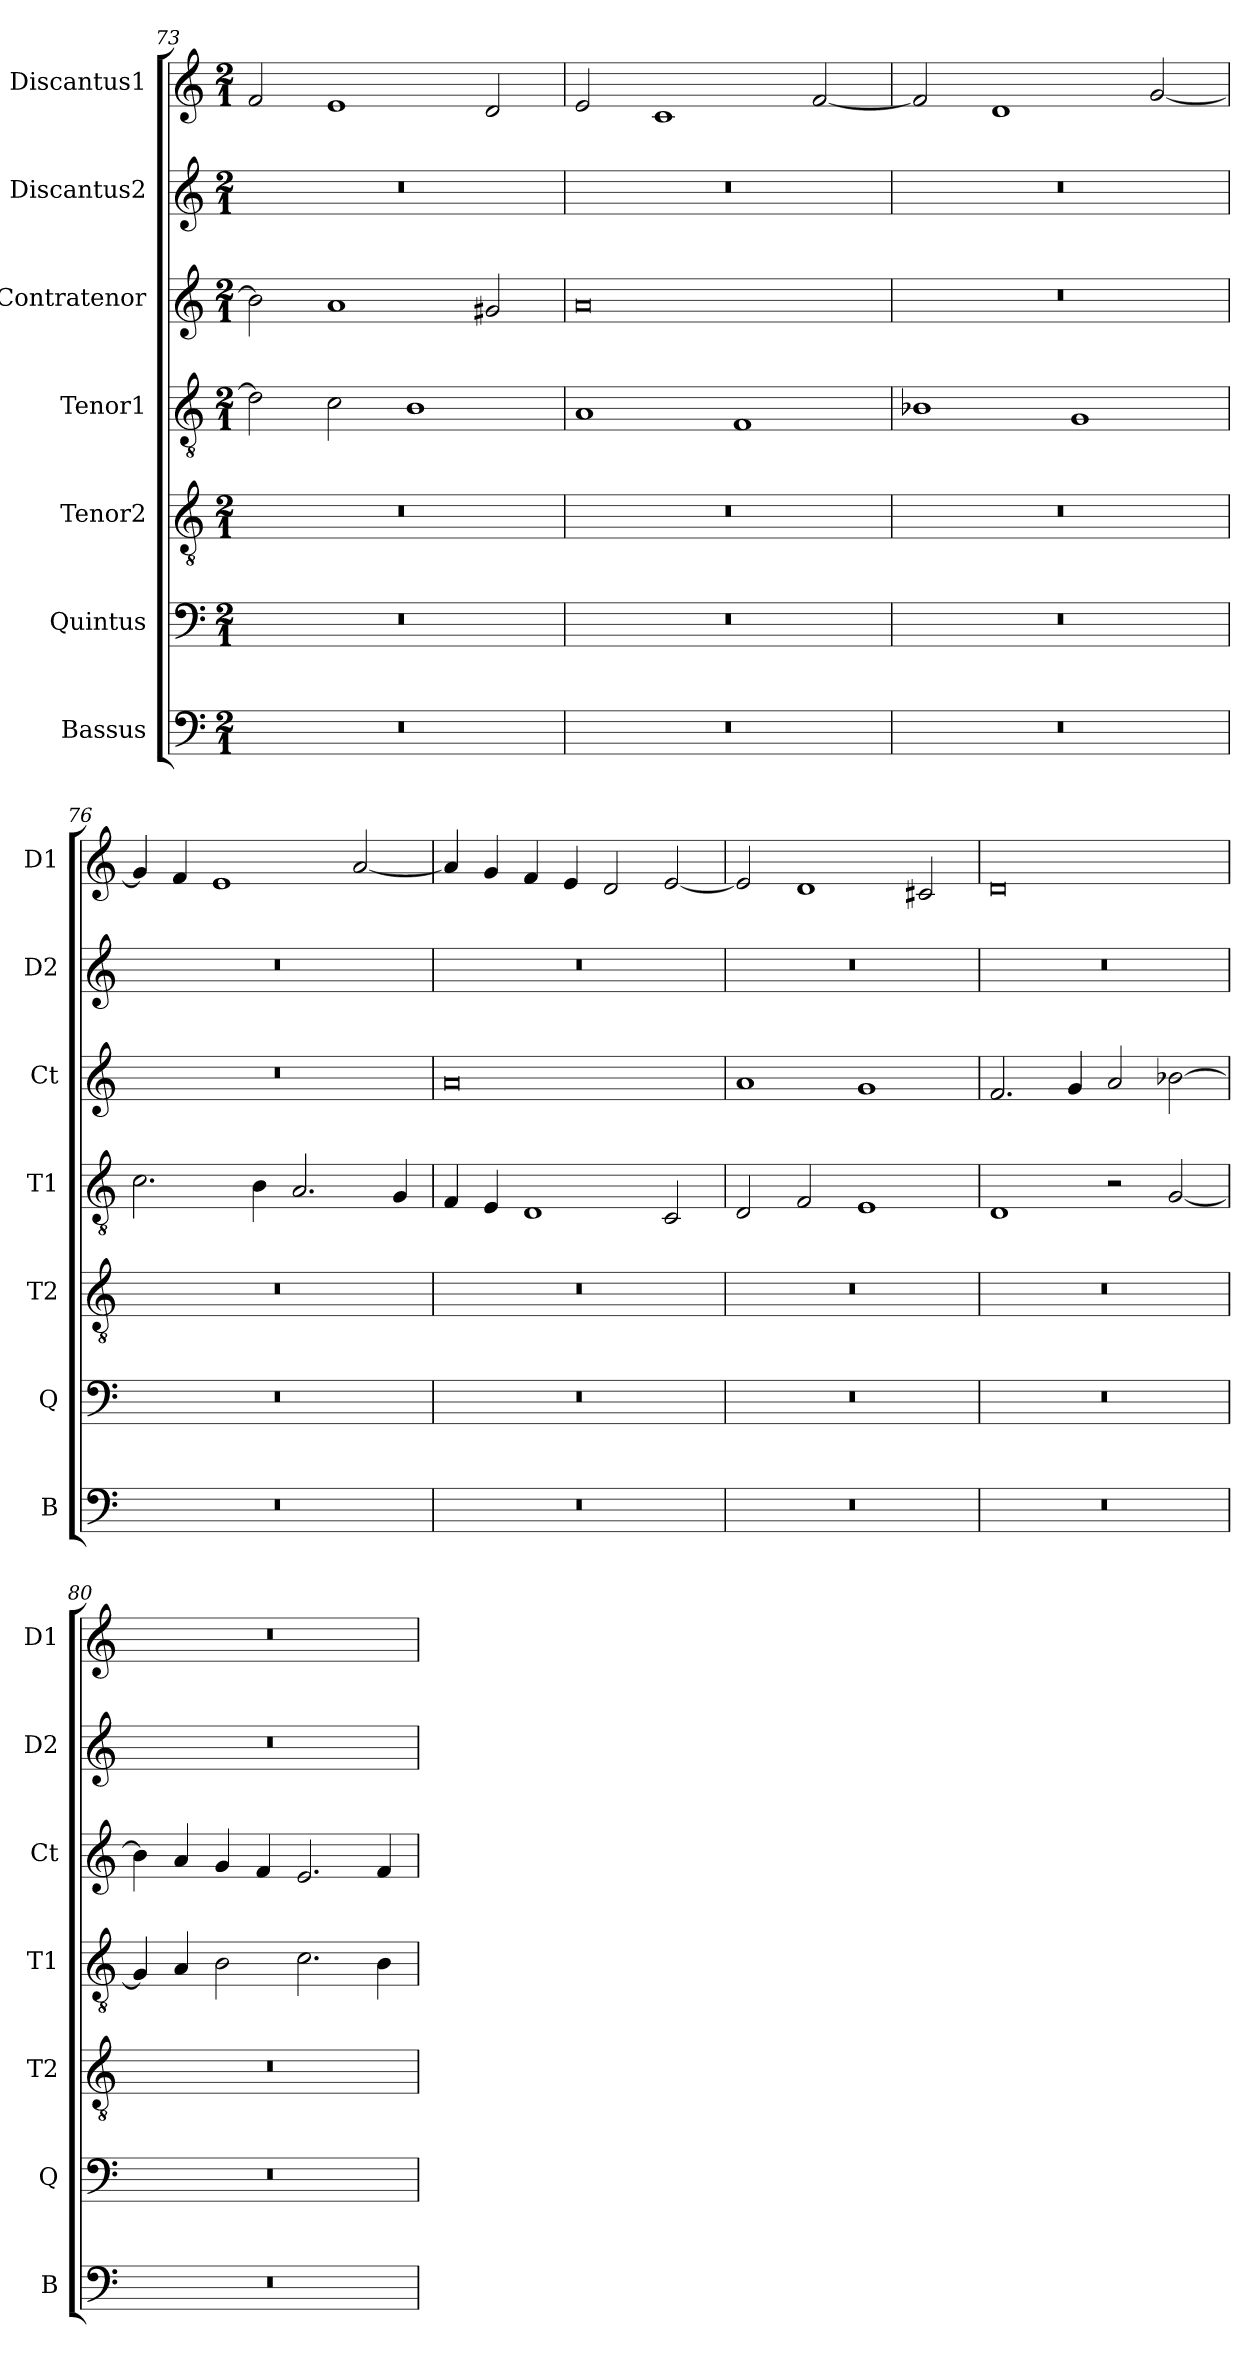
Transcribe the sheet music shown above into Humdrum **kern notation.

**kern	**kern	**kern	**kern	**kern	**kern	**kern
*part7	*part6	*part5	*part4	*part3	*part2	*part1
*staff7	*staff6	*staff5	*staff4	*staff3	*staff2	*staff1
*I"Bassus	*I"Quintus	*I"Tenor2	*I"Tenor1	*I"Contratenor	*I"Discantus2	*I"Discantus1
*I'B	*I'Q	*I'T2	*I'T1	*I'Ct	*I'D2	*I'D1
*clefF4	*clefF4	*clefGv2	*clefGv2	*clefG2	*clefG2	*clefG2
*k[]	*k[]	*k[]	*k[]	*k[]	*k[]	*k[]
*M2/1	*M2/1	*M2/1	*M2/1	*M2/1	*M2/1	*M2/1
=73	=73	=73	=73	=73	=73	=73
0r	0r	0r	2d\]	2b\]	0r	2f/
.	.	.	2c\	1a/	.	1e/
.	.	.	1B\	.	.	.
.	.	.	.	2g#X/	.	2d/
=74	=74	=74	=74	=74	=74	=74
0r	0r	0r	1A/	0a/	0r	2e/
.	.	.	.	.	.	1c/
.	.	.	1F/	.	.	.
.	.	.	.	.	.	[2f/
=75	=75	=75	=75	=75	=75	=75
0r	0r	0r	1B-X\	0r	0r	2f/]
.	.	.	.	.	.	1d/
.	.	.	1G/	.	.	.
.	.	.	.	.	.	[2g/
=76	=76	=76	=76	=76	=76	=76
0r	0r	0r	2.c\	0r	0r	4g/]
.	.	.	.	.	.	4f/
.	.	.	.	.	.	1e/
.	.	.	4B\	.	.	.
.	.	.	2.A/	.	.	.
.	.	.	.	.	.	[2a/
.	.	.	4G/	.	.	.
=77	=77	=77	=77	=77	=77	=77
0r	0r	0r	4F/	0a/	0r	4a/]
.	.	.	4E/	.	.	4g/
.	.	.	1D/	.	.	4f/
.	.	.	.	.	.	4e/
.	.	.	.	.	.	2d/
.	.	.	2C/	.	.	[2e/
=78	=78	=78	=78	=78	=78	=78
0r	0r	0r	2D/	1a/	0r	2e/]
.	.	.	2F/	.	.	1d/
.	.	.	1E/	1g/	.	.
.	.	.	.	.	.	2c#X/
=79	=79	=79	=79	=79	=79	=79
0r	0r	0r	1D/	2.f/	0r	0d/
.	.	.	.	4g/	.	.
.	.	.	2r	2a/	.	.
.	.	.	[2G/	[2b-X\	.	.
=80	=80	=80	=80	=80	=80	=80
0r	0r	0r	4G/]	4b-\]	0r	0r
.	.	.	4A/	4a/	.	.
.	.	.	2B\	4g/	.	.
.	.	.	.	4f/	.	.
.	.	.	2.c\	2.e/	.	.
.	.	.	4B\	4f/	.	.
=	=	=	=	=	=	=
*-	*-	*-	*-	*-	*-	*-
